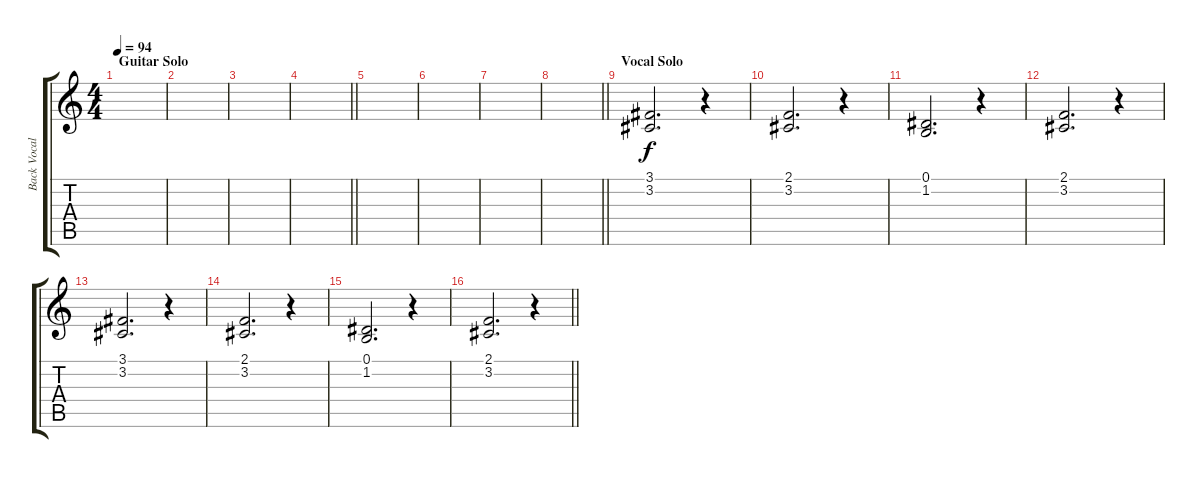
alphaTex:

\track ("Back Vocals" "Back Vocal") {instrument bassoon}
\staff {score tabs}
\tuning (Eb4 Bb3 Gb3 Db3 Ab2 Eb2) {hide}
\ts (4 4)
\section ("" "Guitar Solo")
\tempo 94
\clef g2
\ks c
|
|
|
\barLineRight lightlight
|
|
|
|
\barLineRight lightlight
|
\section ("" "Vocal Solo")
(3.1 3.2).2{d} r.4 |
(2.1 3.2).2{d} r.4 |
(0.1 1.2).2{d} r.4 |
(2.1 3.2).2{d} r.4 |
(3.1 3.2).2{d} r.4 |
(2.1 3.2).2{d} r.4 |
(0.1 1.2).2{d} r.4 |
\barLineRight lightlight
(2.1 3.2).2{d} r.4
